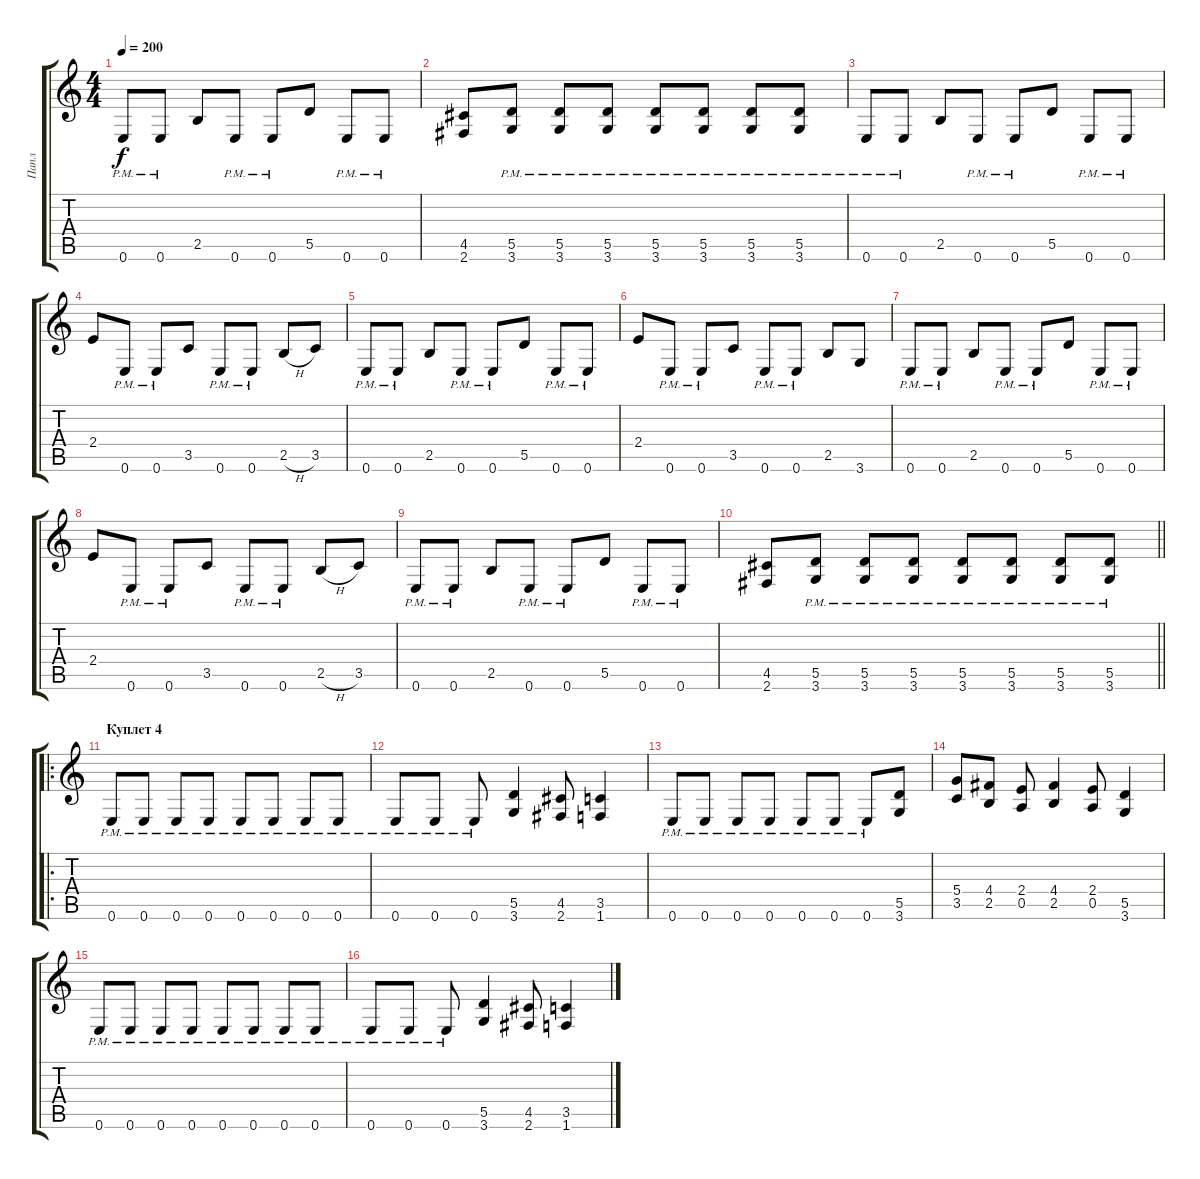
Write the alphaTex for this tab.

\track ("Папл" "Папл") {instrument distortionguitar}
\staff {score tabs}
\tuning (E4 B3 G3 D3 A2 E2) {hide}
\ts (4 4)
\tempo 200
\clef g2
\ks c
0.6{pm}.8{dy f} 0.6{pm}.8 2.5.8 0.6{pm}.8 0.6{pm}.8 5.5.8 0.6{pm}.8 0.6{pm}.8 |
(4.5 2.6).8 (5.5{pm} 3.6{pm}).8 (5.5{pm} 3.6{pm}).8 (5.5{pm} 3.6).8 (5.5{pm} 3.6{pm}).8 (5.5{pm} 3.6{pm}).8 (5.5{pm} 3.6).8 (5.5{pm} 3.6).8 |
0.6{pm}.8 0.6{pm}.8 2.5.8 0.6{pm}.8 0.6{pm}.8 5.5.8 0.6{pm}.8 0.6{pm}.8 |
2.4.8 0.6{pm}.8 0.6{pm}.8 3.5.8 0.6{pm}.8 0.6{pm}.8 2.5{h}.8 3.5.8 |
0.6{pm}.8 0.6{pm}.8 2.5.8 0.6{pm}.8 0.6{pm}.8 5.5.8 0.6{pm}.8 0.6{pm}.8 |
2.4.8 0.6{pm}.8 0.6{pm}.8 3.5.8 0.6{pm}.8 0.6{pm}.8 2.5.8 3.6.8 |
0.6{pm}.8 0.6{pm}.8 2.5.8 0.6{pm}.8 0.6{pm}.8 5.5.8 0.6{pm}.8 0.6{pm}.8 |
2.4.8 0.6{pm}.8 0.6{pm}.8 3.5.8 0.6{pm}.8 0.6{pm}.8 2.5{h}.8 3.5.8 |
0.6{pm}.8 0.6{pm}.8 2.5.8 0.6{pm}.8 0.6{pm}.8 5.5.8 0.6{pm}.8 0.6{pm}.8 |
\barLineRight lightlight
(4.5 2.6).8 (5.5{pm} 3.6{pm}).8 (5.5{pm} 3.6{pm}).8 (5.5{pm} 3.6).8 (5.5{pm} 3.6{pm}).8 (5.5{pm} 3.6{pm}).8 (5.5{pm} 3.6).8 (5.5{pm} 3.6).8 |
\ro
\section ("" "Куплет 4")
0.6{pm}.8 0.6{pm}.8 0.6{pm}.8 0.6{pm}.8 0.6{pm}.8 0.6{pm}.8 0.6{pm}.8 0.6{pm}.8 |
0.6{pm}.8 0.6{pm}.8 0.6{pm}.8 (5.5 3.6).4 (4.5 2.6).8 (3.5 1.6).4 |
0.6{pm}.8 0.6{pm}.8 0.6{pm}.8 0.6{pm}.8 0.6{pm}.8 0.6{pm}.8 0.6{pm}.8 (5.5 3.6).8 |
(5.4 3.5).8 (4.4 2.5).8 (2.4 0.5).8 (4.4 2.5).4 (2.4 0.5).8 (5.5 3.6).4 |
0.6{pm}.8 0.6{pm}.8 0.6{pm}.8 0.6{pm}.8 0.6{pm}.8 0.6{pm}.8 0.6{pm}.8 0.6{pm}.8 |
0.6{pm}.8 0.6{pm}.8 0.6{pm}.8 (5.5 3.6).4 (4.5 2.6).8 (3.5 1.6).4
